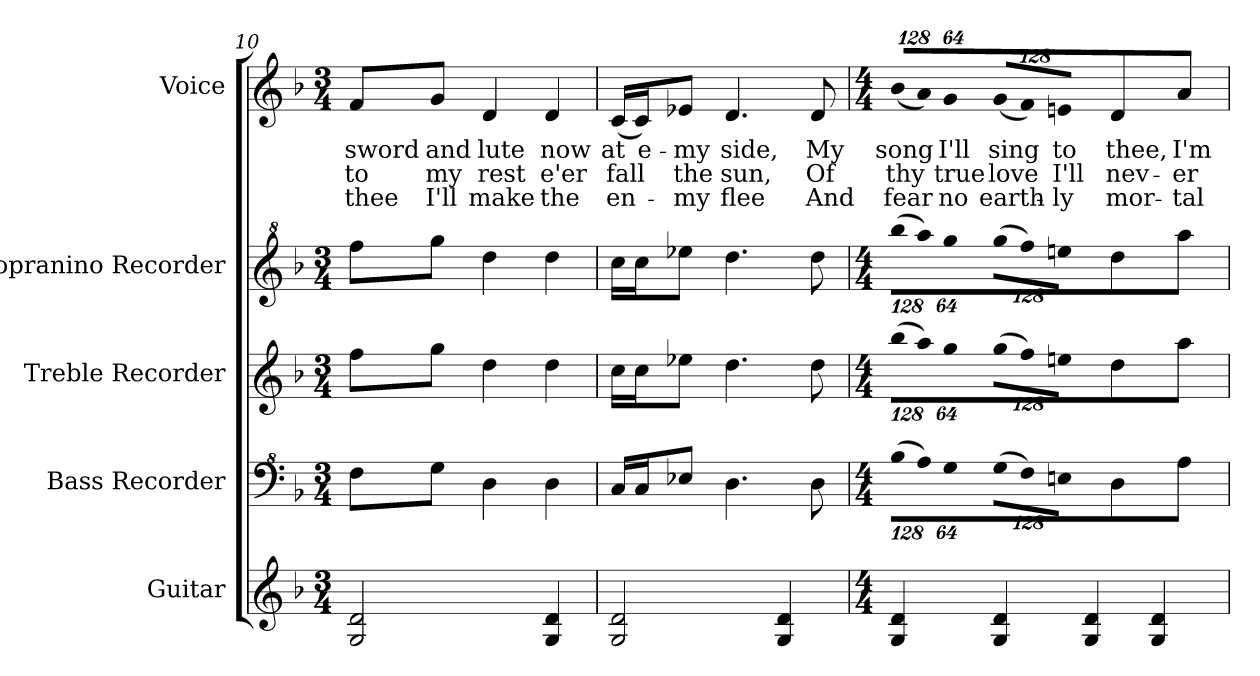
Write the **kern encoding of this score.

**kern	**kern	**kern	**kern	**kern	**text	**text	**text
*part5	*part4	*part3	*part2	*part1	*part1	*part1	*part1
*staff5	*staff4	*staff3	*staff2	*staff1	*staff1	*staff1	*staff1
*I"Guitar	*I"Bass Recorder	*I"Treble Recorder	*I"Sopranino Recorder	*I"Voice	*	*	*
*I'Gtr.	*I'B. Rec.	*I'Tr. Rec.	*I'Sop. Rec.	*I'Voice	*	*	*
*clefG2	*clefF^4	*clefG2	*clefG^2	*clefG2	*	*	*
*ITrd7c12	*ITrd-7c-12	*	*ITrd-7c-12	*	*	*	*
*k[b-]	*k[b-]	*k[b-]	*k[b-]	*k[b-]	*	*	*
*F:	*F:	*F:	*F:	*F:	*	*	*
*M3/4	*M3/4	*M3/4	*M3/4	*M3/4	*	*	*
=10	=10	=10	=10	=10	=10	=10	=10
!	!	!	!	!	!LO:LY:b:color=#000000	!LO:LY:b:color=#000000	!LO:LY:b:color=#000000
2GGi/ 2Di	8ffi\L	8ffi\L	8ffffi\L	8fi/L	sword	to	thee
!	!	!	!	!	!LO:LY:b:color=#000000	!LO:LY:b:color=#000000	!LO:LY:b:color=#000000
.	8ggi\J	8ggi\J	8ggggi\J	8gi/J	and	my	I'll
!	!	!	!	!	!LO:LY:b:color=#000000	!LO:LY:b:color=#000000	!LO:LY:b:color=#000000
.	4ddi\	4ddi\	4ddddi\	4di/	lute	rest	make
!	!	!	!	!	!LO:LY:b:color=#000000	!LO:LY:b:color=#000000	!LO:LY:b:color=#000000
4GGi/ 4Di	4ddi\	4ddi\	4ddddi\	4di/	now	e'er	the
!!LO:PB:g=z
=11	=11	=11	=11	=11	=11	=11	=11
!	!	!	!	!	!LO:LY:b:color=#000000	!LO:LY:b:color=#000000	!LO:LY:b:color=#000000
2GGi/ 2Di	16cci/LL	16cci\LL	16cccci\LL	(16ci/LL	at	fall	en-
!	!	!	!	!	!LO:LY:b:color=#000000	!	!
.	16cci/J	16cci\J	16cccci\J	16ci/J)	-e-	.	.
!	!	!	!	!	!LO:LY:b:color=#000000	!LO:LY:b:color=#000000	!LO:LY:b:color=#000000
.	8ee-Xi/J	8ee-Xi\J	8eeee-Xi\J	8e-Xi/J	my	the	-my
!	!	!	!	!	!LO:LY:b:color=#000000	!LO:LY:b:color=#000000	!LO:LY:b:color=#000000
.	4.ddi\	4.ddi\	4.ddddi\	4.di/	side,	sun,	flee
4GGi/ 4Di	.	.	.	.	.	.	.
!	!	!	!	!	!LO:LY:b:color=#000000	!LO:LY:b:color=#000000	!LO:LY:b:color=#000000
.	8ddi\	8ddi\	8ddddi\	8di/	My	Of	And
=12	=12	=12	=12	=12	=12	=12	=12
*M4/4	*M4/4	*M4/4	*M4/4	*M4/4	*	*	*
*	*Xbrackettup	*	*	*	*	*	*
!	!LO:N:vis=8	!	!	!	!	!	!
*	*	*Xbrackettup	*	*	*	*	*
!	!	!LO:N:vis=8	!	!	!	!	!
*	*	*	*Xbrackettup	*	*	*	*
!	!	!	!LO:N:vis=8	!	!	!	!
*	*	*	*	*Xbrackettup	*	*	*
!	!	!	!	!LO:N:vis=8	!	!	!
!	!	!	!	!	!LO:LY:b:color=#000000	!LO:LY:b:color=#000000	!LO:LY:b:color=#000000
4GGi/ 4Di	(1024%85bb-i\L	(1024%85bb-i\L	(1024%85bbbb-i\L	(1024%85b-i/L	song	thy	fear
!	!LO:N:vis=8	!LO:N:vis=8	!LO:N:vis=8	!LO:N:vis=8	!	!	!
.	1024%85aai\)	1024%85aai\)	1024%85aaaai\)	1024%85ai/)	.	.	.
!	!LO:N:vis=8	!LO:N:vis=8	!LO:N:vis=8	!LO:N:vis=8	!	!	!
!	!	!	!	!	!LO:LY:b:color=#000000	!LO:LY:b:color=#000000	!LO:LY:b:color=#000000
.	512%43ggi\J	512%43ggi\J	512%43ggggi\J	512%43gi/J	I'll	true	no
!	!LO:N:vis=8	!LO:N:vis=8	!LO:N:vis=8	!LO:N:vis=8	!	!	!
!	!	!	!	!	!LO:LY:b:color=#000000	!LO:LY:b:color=#000000	!LO:LY:b:color=#000000
4GGi/ 4Di	(1024%85ggi\L	(1024%85ggi\L	(1024%85ggggi\L	(1024%85gi/L	sing	love	earth-
!	!LO:N:vis=8	!LO:N:vis=8	!LO:N:vis=8	!LO:N:vis=8	!	!	!
.	1024%85ffi\)	1024%85ffi\)	1024%85ffffi\)	1024%85fi/)	.	.	.
!	!LO:N:vis=8	!LO:N:vis=8	!LO:N:vis=8	!LO:N:vis=8	!	!	!
!	!	!	!	!	!LO:LY:b:color=#000000	!LO:LY:b:color=#000000	!LO:LY:b:color=#000000
.	512%43eeni\J	512%43eeni\J	512%43eeeeni\J	512%43eni/J	to	I'll	-ly
!	!	!	!	!	!LO:LY:b:color=#000000	!LO:LY:b:color=#000000	!LO:LY:b:color=#000000
4GGi/ 4Di	4ddi\	4ddi\	4ddddi\	4di/	thee,	nev-	mor-
!	!	!	!	!	!LO:LY:b:color=#000000	!LO:LY:b:color=#000000	!LO:LY:b:color=#000000
4GGi/ 4Di	4aai\	4aai\	4aaaai\	4ai/	I'm	-er	-tal
=	=	=	=	=	=	=	=
*-	*-	*-	*-	*-	*-	*-	*-
